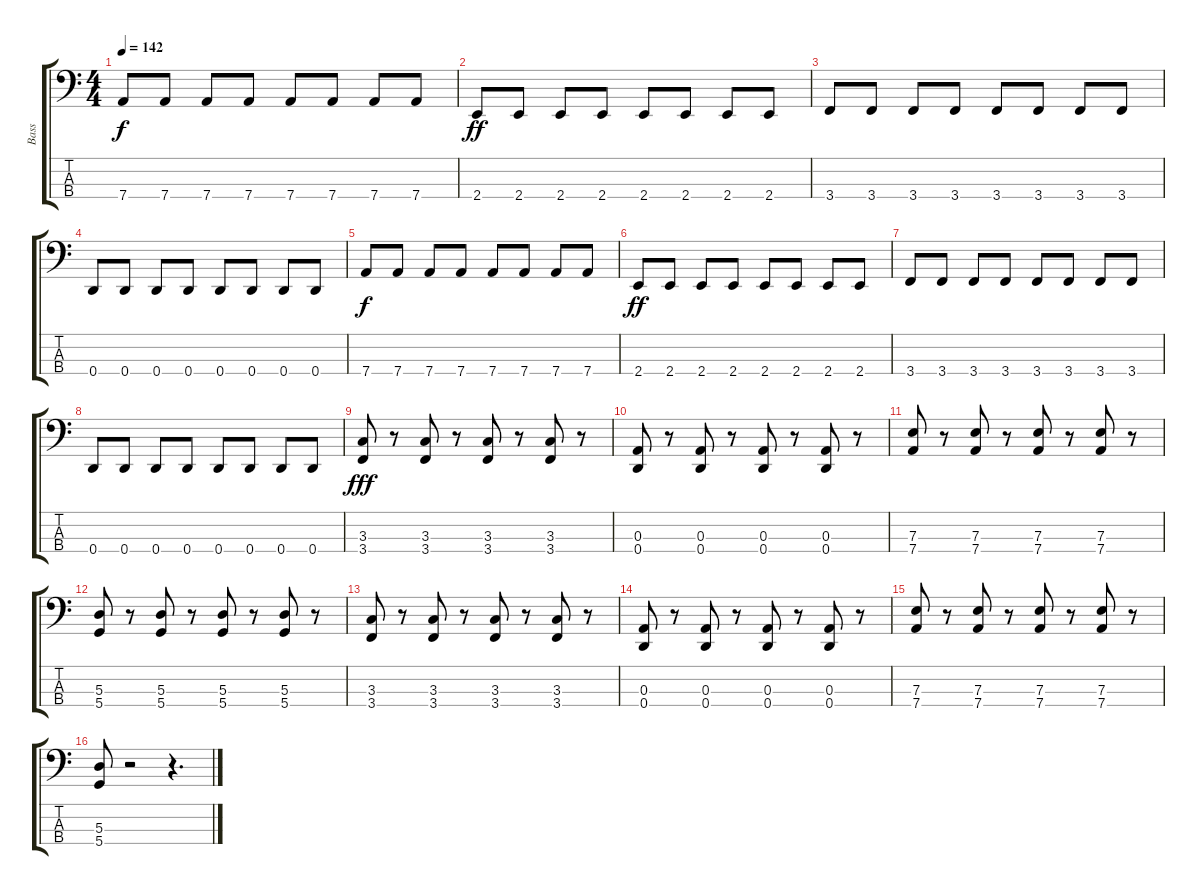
\track ("Bass" "Bass") {instrument electricbasspick}
\staff {score tabs}
\tuning (G2 D2 A1 D1) {hide}
\ts (4 4)
\tempo 142
\clef f4
\ks c
7.4.8{dy f} 7.4.8 7.4.8 7.4.8 7.4.8 7.4.8 7.4.8 7.4.8 |
2.4.8{dy ff} 2.4.8 2.4.8 2.4.8 2.4.8 2.4.8 2.4.8 2.4.8 |
3.4.8 3.4.8 3.4.8 3.4.8 3.4.8 3.4.8 3.4.8 3.4.8 |
0.4.8 0.4.8 0.4.8 0.4.8 0.4.8 0.4.8 0.4.8 0.4.8 |
7.4.8{dy f} 7.4.8 7.4.8 7.4.8 7.4.8 7.4.8 7.4.8 7.4.8 |
2.4.8{dy ff} 2.4.8 2.4.8 2.4.8 2.4.8 2.4.8 2.4.8 2.4.8 |
3.4.8 3.4.8 3.4.8 3.4.8 3.4.8 3.4.8 3.4.8 3.4.8 |
0.4.8 0.4.8 0.4.8 0.4.8 0.4.8 0.4.8 0.4.8 0.4.8 |
(3.3 3.4).8{dy fff} r.8 (3.3 3.4).8 r.8 (3.3 3.4).8 r.8 (3.3 3.4).8 r.8 |
(0.3 0.4).8 r.8 (0.3 0.4).8 r.8 (0.3 0.4).8 r.8 (0.3 0.4).8 r.8 |
(7.3 7.4).8 r.8 (7.3 7.4).8 r.8 (7.3 7.4).8 r.8 (7.3 7.4).8 r.8 |
(5.3 5.4).8 r.8 (5.3 5.4).8 r.8 (5.3 5.4).8 r.8 (5.3 5.4).8 r.8 |
(3.3 3.4).8 r.8 (3.3 3.4).8 r.8 (3.3 3.4).8 r.8 (3.3 3.4).8 r.8 |
(0.3 0.4).8 r.8 (0.3 0.4).8 r.8 (0.3 0.4).8 r.8 (0.3 0.4).8 r.8 |
(7.3 7.4).8 r.8 (7.3 7.4).8 r.8 (7.3 7.4).8 r.8 (7.3 7.4).8 r.8 |
(5.3 5.4).8 r.2 r.4{d}
